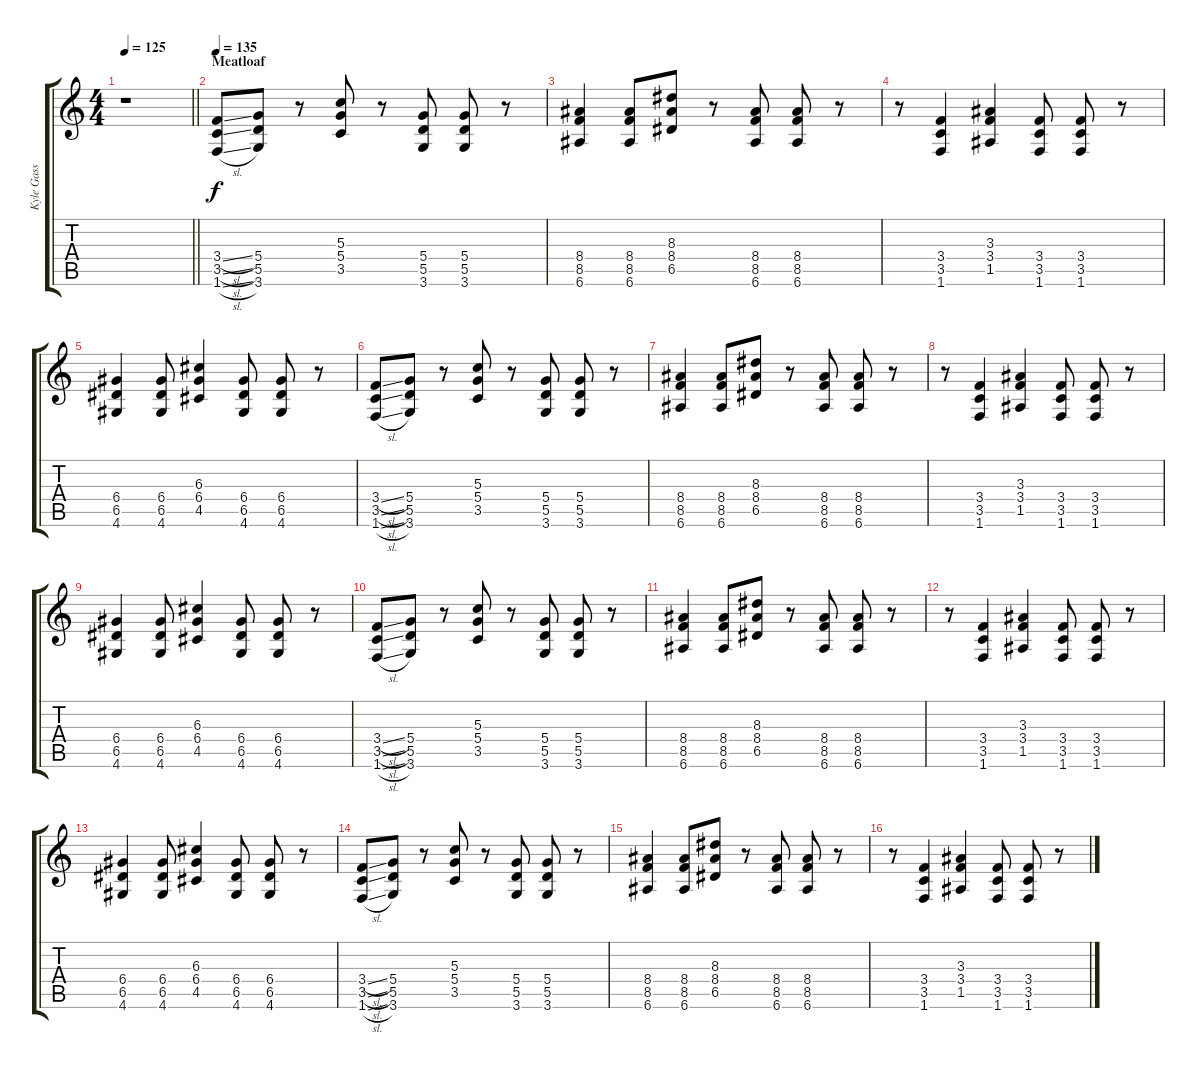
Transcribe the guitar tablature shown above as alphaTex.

\track ("Kyle Gass" "Kyle Gass") {instrument acousticguitarsteel}
\staff {score tabs}
\tuning (E4 B3 G3 D3 A2 E2) {hide}
\ts (4 4)
\tempo 125
\clef g2
\barLineRight lightlight
\ks c
r.1{dy f} |
\section ("" "Meatloaf")
\tempo 135
(3.4{sl} 3.5{sl} 1.6{sl}).8{volume 8} (5.4 5.5 3.6).8 r.8 (5.3 5.4 3.5).8 r.8 (5.4 5.5 3.6).8 (5.4 5.5 3.6).8 r.8 |
(8.4 8.5 6.6).4 (8.4 8.5 6.6).8 (8.3 8.4 6.5).8 r.8 (8.4 8.5 6.6).8 (8.4 8.5 6.6).8 r.8 |
r.8 (3.4 3.5 1.6).4 (3.3 3.4 1.5).4 (3.4 3.5 1.6).8 (3.4 3.5 1.6).8 r.8 |
(6.4 6.5 4.6).4 (6.4 6.5 4.6).8 (6.3 6.4 4.5).4 (6.4 6.5 4.6).8 (6.4 6.5 4.6).8 r.8 |
(3.4{sl} 3.5{sl} 1.6{sl}).8 (5.4 5.5 3.6).8 r.8 (5.3 5.4 3.5).8 r.8 (5.4 5.5 3.6).8 (5.4 5.5 3.6).8 r.8 |
(8.4 8.5 6.6).4 (8.4 8.5 6.6).8 (8.3 8.4 6.5).8 r.8 (8.4 8.5 6.6).8 (8.4 8.5 6.6).8 r.8 |
r.8 (3.4 3.5 1.6).4 (3.3 3.4 1.5).4 (3.4 3.5 1.6).8 (3.4 3.5 1.6).8 r.8 |
(6.4 6.5 4.6).4 (6.4 6.5 4.6).8 (6.3 6.4 4.5).4 (6.4 6.5 4.6).8 (6.4 6.5 4.6).8 r.8 |
(3.4{sl} 3.5{sl} 1.6{sl}).8 (5.4 5.5 3.6).8 r.8 (5.3 5.4 3.5).8 r.8 (5.4 5.5 3.6).8 (5.4 5.5 3.6).8 r.8 |
(8.4 8.5 6.6).4 (8.4 8.5 6.6).8 (8.3 8.4 6.5).8 r.8 (8.4 8.5 6.6).8 (8.4 8.5 6.6).8 r.8 |
r.8 (3.4 3.5 1.6).4 (3.3 3.4 1.5).4 (3.4 3.5 1.6).8 (3.4 3.5 1.6).8 r.8 |
(6.4 6.5 4.6).4 (6.4 6.5 4.6).8 (6.3 6.4 4.5).4 (6.4 6.5 4.6).8 (6.4 6.5 4.6).8 r.8 |
(3.4{sl} 3.5{sl} 1.6{sl}).8 (5.4 5.5 3.6).8 r.8 (5.3 5.4 3.5).8 r.8 (5.4 5.5 3.6).8 (5.4 5.5 3.6).8 r.8 |
(8.4 8.5 6.6).4 (8.4 8.5 6.6).8 (8.3 8.4 6.5).8 r.8 (8.4 8.5 6.6).8 (8.4 8.5 6.6).8 r.8 |
r.8 (3.4 3.5 1.6).4 (3.3 3.4 1.5).4 (3.4 3.5 1.6).8 (3.4 3.5 1.6).8 r.8
